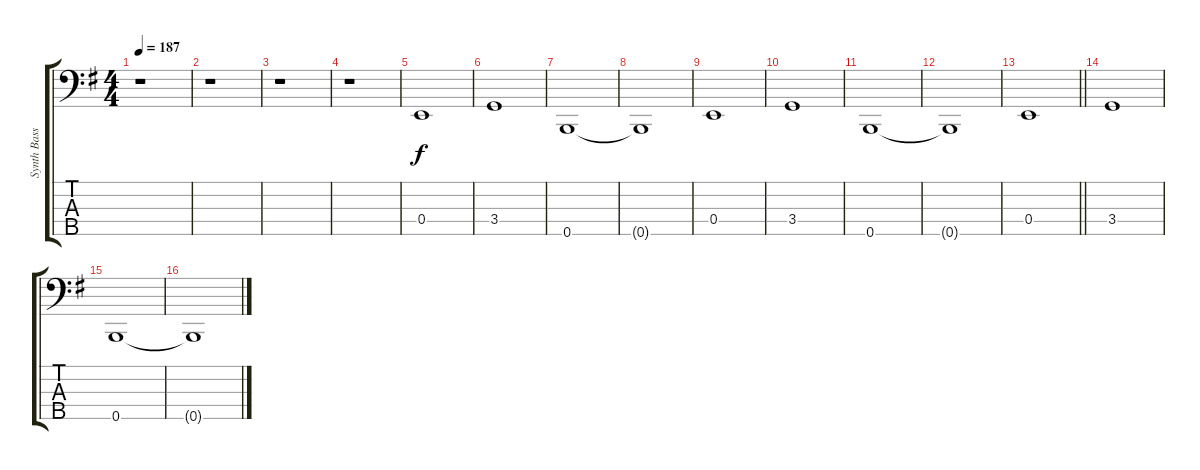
\track ("Synth Bass" "Synth Bass") {instrument synthbass2}
\staff {score tabs}
\tuning (G2 D2 A1 E1 B0) {hide}
\ts (4 4)
\tempo 187
\clef f4
\ks g
r.1{dy f} |
r.1 |
r.1 |
r.1 |
0.4.1 |
3.4.1 |
0.5.1 |
0.5{t}.1 |
0.4.1 |
3.4.1 |
0.5.1 |
0.5{t}.1 |
\barLineRight lightlight
0.4.1 |
3.4.1 |
0.5.1 |
0.5{t}.1
